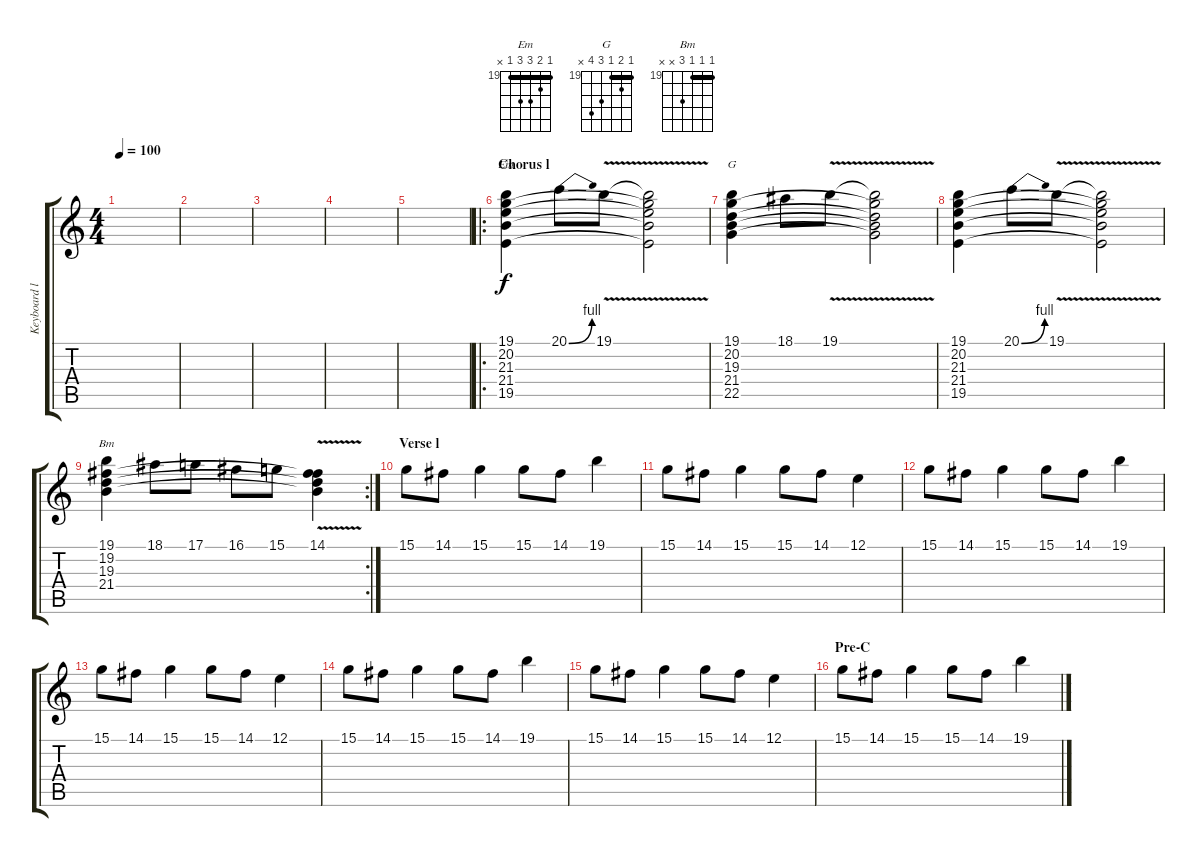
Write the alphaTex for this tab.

\track ("Keyboard l" "Keyboard l") {instrument stringensemble1}
\staff {score tabs}
\tuning (E4 B3 G3 D3 A2 E2) {hide}
\chord ("Em" 19 20 21 21 19 x) {firstfret 19 barre 19}
\chord ("G" 19 20 19 21 22 x) {firstfret 19 barre 19}
\chord ("Bm" 19 19 19 21 x x) {firstfret 19 barre 19}
\ts (4 4)
\tempo 100
\clef g2
\ks c
|
|
|
|
|
\ro
\section ("" "Chorus l")
(19.1 20.2 21.3 21.4 19.5).4{ch "Em"} 20.1{be (bend 0 0 60 4)}.8 19.1{v}.8 (19.1{t} 20.2{t} 21.3{t} 21.4{t} 19.5{t}).2 |
(19.1 20.2 19.3 21.4 22.5).4{ch "G"} 18.1.8 19.1{v}.8 (19.1{t} 20.2{t} 19.3{t} 21.4{t} 22.5{t}).2 |
(19.1 20.2 21.3 21.4 19.5).4 20.1{be (bend 0 0 60 4)}.8 19.1{v}.8 (19.1{t} 20.2{t} 21.3{t} 21.4{t} 19.5{t}).2 |
\rc 2
(19.1 19.2 19.3 21.4).4{ch "Bm"} 18.1.8 17.1.8 16.1.8 15.1.8 (14.1{v} 19.2{t} 19.3{t} 21.4{t}).4 |
\section ("" "Verse l")
15.1.8 14.1.8 15.1.4 15.1.8 14.1.8 19.1.4 |
15.1.8 14.1.8 15.1.4 15.1.8 14.1.8 12.1.4 |
15.1.8 14.1.8 15.1.4 15.1.8 14.1.8 19.1.4 |
15.1.8 14.1.8 15.1.4 15.1.8 14.1.8 12.1.4 |
15.1.8 14.1.8 15.1.4 15.1.8 14.1.8 19.1.4 |
15.1.8 14.1.8 15.1.4 15.1.8 14.1.8 12.1.4 |
\section ("" "Pre-C")
15.1.8 14.1.8 15.1.4 15.1.8 14.1.8 19.1.4
